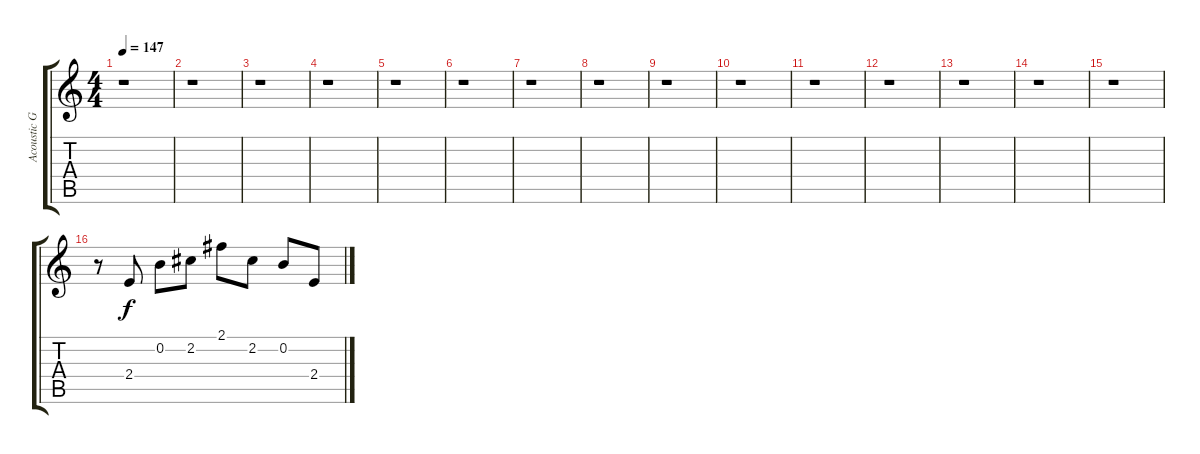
\track ("Acoustic Guitar 2" "Acoustic G") {instrument acousticguitarsteel}
\staff {score tabs}
\tuning (E4 B3 G3 D3 A2 E2) {hide}
\ts (4 4)
\tempo 147
\clef g2
\ks c
r.1{dy f} |
r.1 |
r.1 |
r.1 |
r.1 |
r.1 |
r.1 |
r.1 |
r.1 |
r.1 |
r.1 |
r.1 |
r.1 |
r.1 |
r.1 |
r.8 2.4.8 0.2.8 2.2.8 2.1.8 2.2.8 0.2.8 2.4.8
